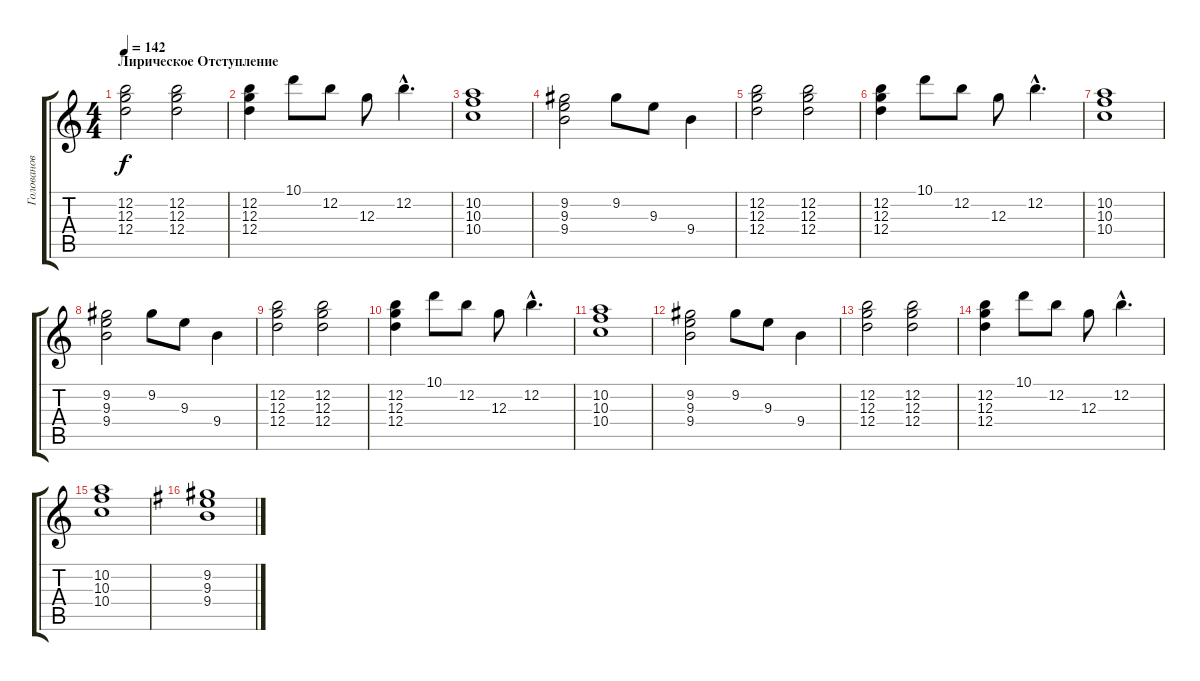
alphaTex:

\track ("Голованов" "Голованов") {instrument distortionguitar}
\staff {score tabs}
\tuning (E4 B3 G3 D3 A2 E2) {hide}
\ts (4 4)
\section ("" "Лирическое Отступление")
\tempo 142
\clef g2
\ks c
(12.2 12.3 12.4).2{dy f instrument acousticgrandpiano} (12.2 12.3 12.4).2 |
(12.2 12.3 12.4).4 10.1.8 12.2.8 12.3.8 12.2{hac}.4{d} |
(10.2 10.3 10.4).1 |
(9.2 9.3 9.4).2 9.2.8 9.3.8 9.4.4 |
(12.2 12.3 12.4).2{instrument acousticgrandpiano} (12.2 12.3 12.4).2 |
(12.2 12.3 12.4).4 10.1.8 12.2.8 12.3.8 12.2{hac}.4{d} |
(10.2 10.3 10.4).1 |
(9.2 9.3 9.4).2 9.2.8 9.3.8 9.4.4 |
(12.2 12.3 12.4).2{instrument acousticgrandpiano} (12.2 12.3 12.4).2 |
(12.2 12.3 12.4).4 10.1.8 12.2.8 12.3.8 12.2{hac}.4{d} |
(10.2 10.3 10.4).1 |
(9.2 9.3 9.4).2 9.2.8 9.3.8 9.4.4 |
(12.2 12.3 12.4).2{instrument acousticgrandpiano} (12.2 12.3 12.4).2 |
(12.2 12.3 12.4).4 10.1.8 12.2.8 12.3.8 12.2{hac}.4{d} |
(10.2 10.3 10.4).1 |
\ks eminor
(9.2 9.3 9.4).1
